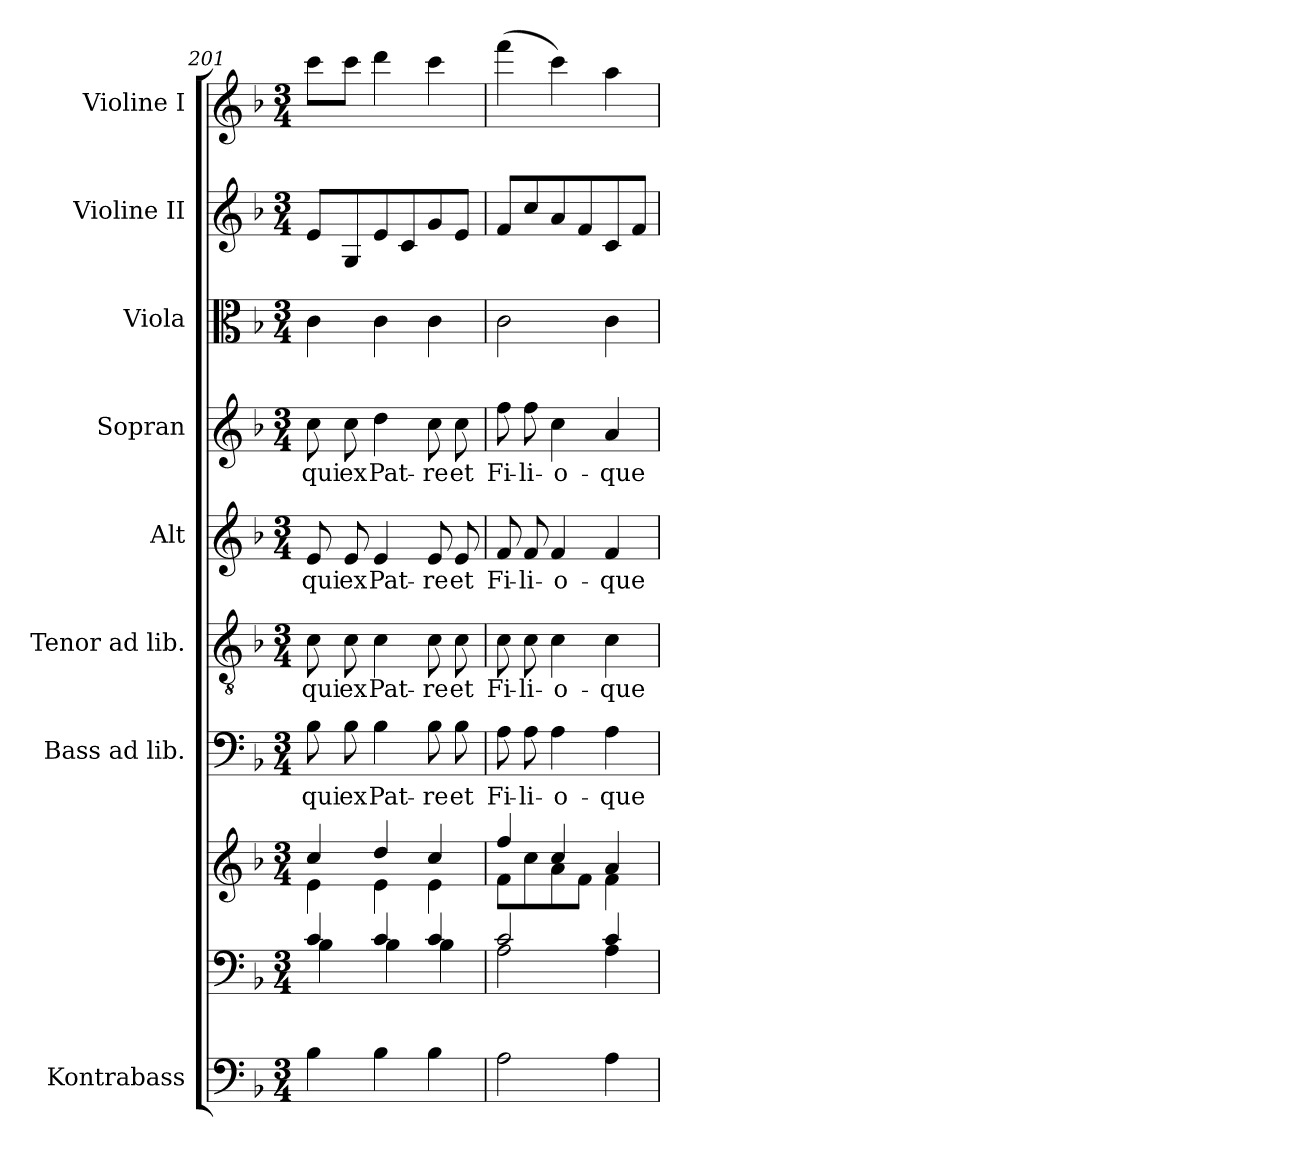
**kern	**kern	**kern	**kern	**text	**kern	**text	**kern	**text	**kern	**text	**kern	**kern	**kern
*part9	*part8	*part8	*part7	*part7	*part6	*part6	*part5	*part5	*part4	*part4	*part3	*part2	*part1
*staff10	*staff9	*staff8	*staff7	*staff7	*staff6	*staff6	*staff5	*staff5	*staff4	*staff4	*staff3	*staff2	*staff1
*I"Kontrabass	*	*	*I"Bass ad lib.	*	*I"Tenor ad lib.	*	*I"Alt	*	*I"Sopran	*	*I"Viola	*I"Violine II	*I"Violine I
*I'Kb.	*	*	*I'B.	*	*I'T.	*	*I'A.	*	*I'S.	*	*I'Vla.	*I'Vl. II	*I'Vl. I
*clefF4	*clefF4	*clefG2	*clefF4	*	*clefGv2	*	*clefG2	*	*clefG2	*	*clefC3	*clefG2	*clefG2
*ITrd7c12	*	*	*	*	*	*	*	*	*	*	*	*	*
*k[b-]	*k[b-]	*k[b-]	*k[b-]	*	*k[b-]	*	*k[b-]	*	*k[b-]	*	*k[b-]	*k[b-]	*k[b-]
*F:	*F:	*F:	*F:	*	*F:	*	*F:	*	*F:	*	*F:	*F:	*F:
*M3/4	*M3/4	*M3/4	*M3/4	*	*M3/4	*	*M3/4	*	*M3/4	*	*M3/4	*M3/4	*M3/4
=201	=201	=201	=201	=201	=201	=201	=201	=201	=201	=201	=201	=201	=201
*	*^	*^	*	*	*	*	*	*	*	*	*	*	*
!	!	!	!	!	!	!LO:LY:b	!	!LO:LY:b	!	!LO:LY:b	!	!LO:LY:b	!	!	!
4BB-\	4c/	4B-\	4cc/	4e\	8B-\	qui	8c\	qui	8e/	qui	8cc\	qui	4c\	8e/L	8ccc\L
!	!	!	!	!	!	!LO:LY:b	!	!LO:LY:b	!	!LO:LY:b	!	!LO:LY:b	!	!	!
.	.	.	.	.	8B-\	ex	8c\	ex	8e/	ex	8cc\	ex	.	8G/	8ccc\J
!	!	!	!	!	!	!LO:LY:b	!	!LO:LY:b	!	!LO:LY:b	!	!LO:LY:b	!	!	!
4BB-\	4c/	4B-\	4dd/	4e\	4B-\	Pat-	4c\	Pat-	4e/	Pat-	4dd\	Pat-	4c\	8e/	4ddd\
.	.	.	.	.	.	.	.	.	.	.	.	.	.	8c/	.
!	!	!	!	!	!	!LO:LY:b	!	!LO:LY:b	!	!LO:LY:b	!	!LO:LY:b	!	!	!
4BB-\	4c/	4B-\	4cc/	4e\	8B-\	-re	8c\	-re	8e/	-re	8cc\	-re	4c\	8g/	4ccc\
!	!	!	!	!	!	!LO:LY:b	!	!LO:LY:b	!	!LO:LY:b	!	!LO:LY:b	!	!	!
.	.	.	.	.	8B-\	et	8c\	et	8e/	et	8cc\	et	.	8e/J	.
=202	=202	=202	=202	=202	=202	=202	=202	=202	=202	=202	=202	=202	=202	=202	=202
!	!	!	!	!	!	!LO:LY:b	!	!LO:LY:b	!	!LO:LY:b	!	!LO:LY:b	!	!	!
2AA\	2c/	2A\	4ff/	8f\L	8A\	Fi-	8c\	Fi-	8f/	Fi-	8ff\	Fi-	2c\	8f/L	(>4fff\
!	!	!	!	!	!	!LO:LY:b	!	!LO:LY:b	!	!LO:LY:b	!	!LO:LY:b	!	!	!
.	.	.	.	8cc\	8A\	-li-	8c\	-li-	8f/	-li-	8ff\	-li-	.	8cc/	.
!	!	!	!	!	!	!LO:LY:b	!	!LO:LY:b	!	!LO:LY:b	!	!LO:LY:b	!	!	!
.	.	.	4cc/	8a\	4A\	-o-	4c\	-o-	4f/	-o-	4cc\	-o-	.	8a/	4ccc\)
.	.	.	.	8f\J	.	.	.	.	.	.	.	.	.	8f/	.
!	!	!	!	!	!	!LO:LY:b	!	!LO:LY:b	!	!LO:LY:b	!	!LO:LY:b	!	!	!
4AA\	4c/	4A\	4a/	4f\	4A\	-que	4c\	-que	4f/	-que	4a/	-que	4c\	8c/	4aa\
.	.	.	.	.	.	.	.	.	.	.	.	.	.	8f/J	.
*	*v	*v	*	*	*	*	*	*	*	*	*	*	*	*	*
*	*	*v	*v	*	*	*	*	*	*	*	*	*	*	*
=	=	=	=	=	=	=	=	=	=	=	=	=	=
*-	*-	*-	*-	*-	*-	*-	*-	*-	*-	*-	*-	*-	*-
